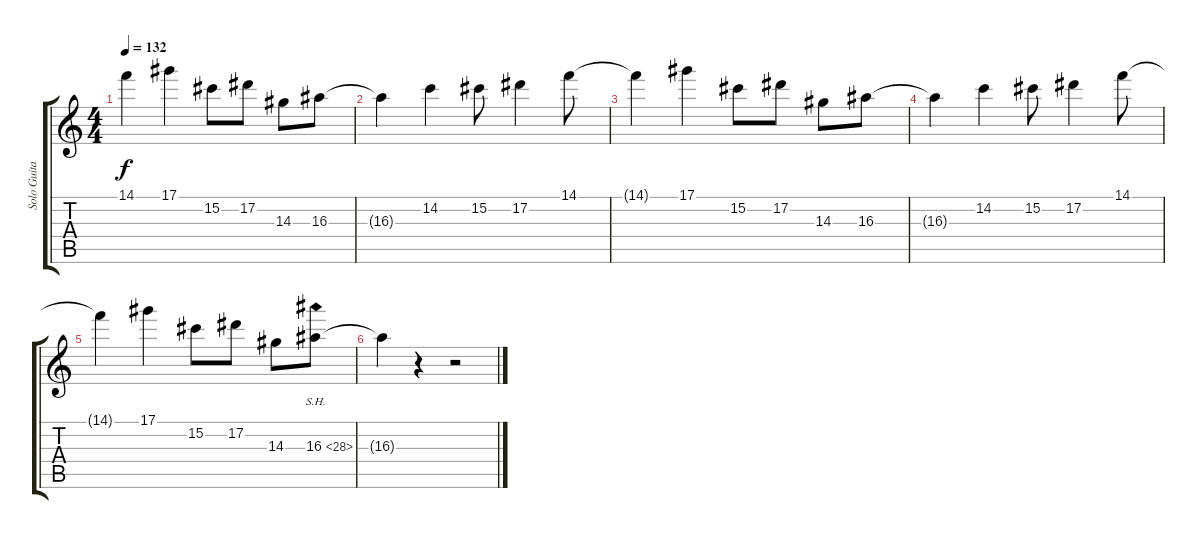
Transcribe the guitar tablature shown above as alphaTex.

\track ("Solo Guitar" "Solo Guita") {instrument distortionguitar}
\staff {score tabs}
\tuning (Eb4 Bb3 Gb3 Db3 Ab2 Eb2) {hide}
\ts (4 4)
\tempo 132
\clef g2
\ks c
14.1{t}.4{dy f} 17.1.4 15.2.8 17.2.8 14.3.8 16.3.8 |
16.3{t}.4 14.2.4 15.2.8 17.2.4 14.1.8 |
14.1{t}.4 17.1.4 15.2.8 17.2.8 14.3.8 16.3.8 |
16.3{t}.4 14.2.4 15.2.8 17.2.4 14.1.8 |
14.1{t}.4 17.1.4 15.2.8 17.2.8 14.3.8 16.3{sh 12}.8 |
16.3{t}.4 r.4 r.2
